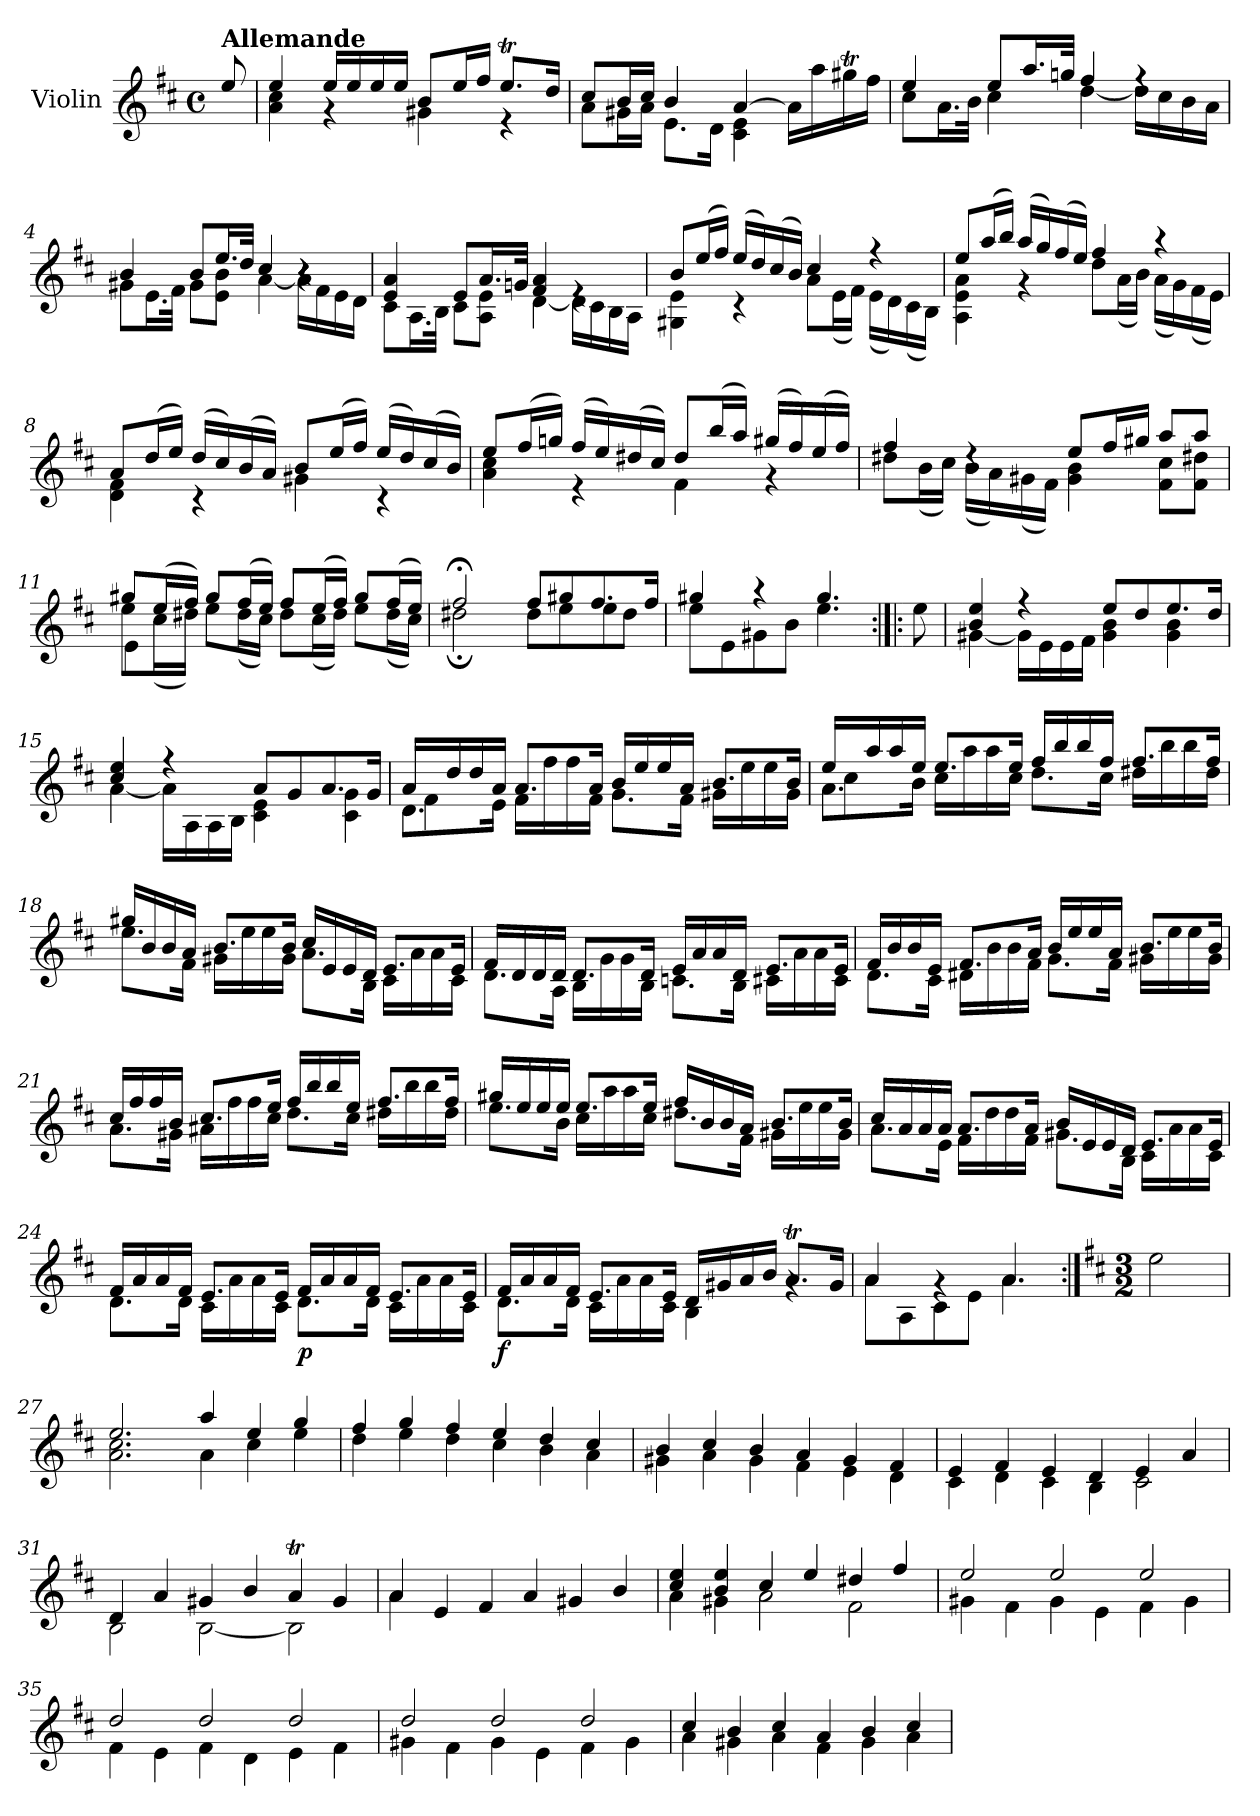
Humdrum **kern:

**kern	**dynam
*part1	*part1
*staff1	*staff1
*I"Violin	*
*I'Vln.	*
*clefG2	*
*k[f#c#]	*
*M4/4	*
*met(c)	*
=	=
!LO:TX:a:B:t=Allemande	!
8ee/	.
=1	=1
*^	*
4ee/	4a\ 4cc#\	.
16ee/LL	4r	.
16ee/	.	.
16ee/	.	.
16ee/JJ	.	.
8b/L	4g#X\	.
16ee/L	.	.
16ff#/JJ	.	.
8.eeT/L	4r	.
16dd/Jk	.	.
=2	=2	=2
*	*^	*
8cc#/L	8a\L	2ryy	.
16b/L	16g#X\L	.	.
16cc#/JJ	16a\JJ	.	.
4b/	8.e\L	.	.
.	16d\Jk	.	.
[4a/	4c#\ 4e\	4ryy	.
16a\LL]	4ryy	4ryy	.
16aa\	.	.	.
16gg#Xt\	.	.	.
16ff#\JJ	.	.	.
*	*v	*v	*
=3	=3	=3
4ee/	8cc#\L	.
.	16.a\L	.
.	32b\JJk	.
8ee/L	4cc#\	.
16.aa/L	.	.
32ggn/JJk	.	.
4ff#/	[4dd\	.
4rff	16dd\LL]	.
.	16cc#\	.
.	16b\	.
.	16a\JJ	.
=4	=4	=4
*	*^	*
4b/	8g#X\L	2.ryy	.
.	16.e\L	.	.
.	32f#\JJk	.	.
8b/L	8g#\L	.	.
16.ee/L	8e\ 8b\J	.	.
32dd/JJk	.	.	.
4cc#/	[4a\	.	.
4r	16a\LL]	4r	.
.	16f#\	.	.
.	16e\	.	.
.	16d\JJ	.	.
*	*v	*v	*
!!LO:LB:g=z
=5	=5	=5
4e/ 4a/	8c#\L	.
.	16.A\L	.
.	32B\JJk	.
8e/L	8c#\L	.
16.a/L	8A\ 8e\J	.
32gn/JJk	.	.
4f#/ 4a/	[4d\	.
4re	16d\LL]	.
.	16c#\	.
.	16B\	.
.	16A\JJ	.
=6	=6	=6
8b/L	4G#X\ 4e\	.
(16ee/L	.	.
16ff#/JJ)	.	.
(16ee/LL	4r	.
16dd/)	.	.
(16cc#/	.	.
16b/JJ)	.	.
4cc#/	8a\L	.
.	(16e\L	.
.	16f#\JJ)	.
4r	(16e\LL	.
.	16d\)	.
.	(16c#\	.
.	16B\JJ)	.
=7	=7	=7
8ee/L	4A\ 4e\ 4a\	.
(16aa/L	.	.
16bb/JJ)	.	.
(16aa/LL	4r	.
16gg/)	.	.
(16ff#/	.	.
16ee/JJ)	.	.
4ff#/	8dd\L	.
.	(16a\L	.
.	16b\JJ)	.
4r	(16a\LL	.
.	16g\)	.
.	(16f#\	.
.	16e\JJ)	.
!!LO:LB:g=z	!!
=8	=8	=8
8a/L	4d\ 4f#\	.
(16dd/L	.	.
16ee/JJ)	.	.
(16dd/LL	4r	.
16cc#/)	.	.
(16b/	.	.
16a/JJ)	.	.
8b/L	4g#X\	.
(16ee/L	.	.
16ff#/JJ)	.	.
(16ee/LL	4r	.
16dd/)	.	.
(16cc#/	.	.
16b/JJ)	.	.
=9	=9	=9
8ee/L	4a\ 4cc#\	.
(16ff#/L	.	.
16ggn/JJ)	.	.
(16ff#/LL	4r	.
16ee/)	.	.
(16dd#X/	.	.
16cc#/JJ)	.	.
8dd#/L	4f#\	.
(16bb/L	.	.
16aa/JJ)	.	.
(16gg#X/LL	4r	.
16ff#/)	.	.
(16ee/	.	.
16ff#/JJ)	.	.
=10	=10	=10
4ff#/	8dd#X\L	.
.	(16b\L	.
.	16cc#\JJ)	.
4rdd	(16b\LL	.
.	16a\)	.
.	(16g#X\	.
.	16f#\JJ)	.
8ee/L	4g#\ 4b\	.
16ff#/L	.	.
16gg#X/JJ	.	.
8aa/L	8f#\ 8cc#\L	.
8aa/J	8f#\ 8dd#X\J	.
!!LO:LB:g=z	!!
=11	=11	=11
*	*^	*
8gg#X/L	8ee\L	4e\	.
(16ee/L	(16cc#\L	.	.
16ff#/JJ)	16dd#X\JJ)	.	.
8gg#/L	8ee\L	4ryy	.
(16ff#/L	(16dd#\L	.	.
16ee/JJ)	16cc#\JJ)	.	.
8ff#/L	8dd#\L	2ryy	.
(16ee/L	(16cc#\L	.	.
16ff#/JJ)	16dd#\JJ)	.	.
8gg#/L	8ee\L	.	.
(16ff#/L	(16dd#\L	.	.
16ee/JJ)	16cc#\JJ)	.	.
*	*v	*v	*
=12	=12	=12
2ff#;</	2dd#X;\	.
8ff#/L	8dd#\L	.
8gg#X/	8ee\	.
8.ff#/	8ee\	.
.	8dd#\J	.
16ff#/Jk	.	.
=13	=13	=13
4gg#X/	8ee\L	.
.	8e\	.
4r	8g#X\	.
.	8b\J	.
4.gg#/	4.ee\	.
*v	*v	*
=13X1:|!|:	=13X1:|!|:
8ee\	.
=14	=14
*^	*
*	*^	*
4b/ 4ee/	[4g#X\	4ryy	.
4r	16g#\LL]	4ryy	.
.	16e\	.	.
.	16e\	.	.
.	16f#\JJ	.	.
8ee/L	4g#\ 4b\	2ryy	.
8dd/	.	.	.
8.ee/	4g#\ 4b\	.	.
16dd/Jk	.	.	.
*	*v	*v	*
!!LO:LB:g=z
=15	=15	=15
4cc#/ 4ee/	[4a\	.
4r	16a\LL]	.
.	16A\	.
.	16A\	.
.	16B\JJ	.
8a/L	4c#\ 4e\	.
8g/	.	.
8.a/	4c#\ 4g\	.
16g/Jk	.	.
=16	=16	=16
*	*^	*
16a/LL	8.d\L	4f#\	.
16dd/	.	.	.
16dd/	.	.	.
16a/JJ	16e\Jk	.	.
8.a/L	16f#\LL	4ryy	.
.	16ff#\	.	.
.	16ff#\	.	.
16a/Jk	16f#\JJ	.	.
16b/LL	8.g\L	2ryy	.
16ee/	.	.	.
16ee/	.	.	.
16a/JJ	16f#\Jk	.	.
8.b/L	16g#X\LL	.	.
.	16ee\	.	.
.	16ee\	.	.
16b/Jk	16g#\JJ	.	.
=17	=17	=17	=17
16ee/LL	8.a\L	4cc#\	.
16aa/	.	.	.
16aa/	.	.	.
16ee/JJ	16b\Jk	.	.
8.ee/L	16cc#\LL	4ryy	.
.	16aa\	.	.
.	16aa\	.	.
16ee/Jk	16cc#\JJ	.	.
16ff#/LL	8.dd\L	2ryy	.
16bb/	.	.	.
16bb/	.	.	.
16ff#/JJ	16cc#\Jk	.	.
8.ff#/L	16dd#X\LL	.	.
.	16bb\	.	.
.	16bb\	.	.
16ff#/Jk	16dd#\JJ	.	.
*	*v	*v	*
!!LO:LB:g=z
=18	=18	=18
16gg#X/LL	8.ee\L	.
16b/	.	.
16b/	.	.
16a/JJ	16f#\Jk	.
8.b/L	16g#X\LL	.
.	16ee\	.
.	16ee\	.
16b/Jk	16g#\JJ	.
16cc#/LL	8.a\L	.
16e/	.	.
16e/	.	.
16d/JJ	16B\Jk	.
8.e/L	16c#\LL	.
.	16a\	.
.	16a\	.
16e/Jk	16c#\JJ	.
=19	=19	=19
16f#/LL	8.d\L	.
16d/	.	.
16d/	.	.
16d/JJ	16A\Jk	.
8.d/L	16B\LL	.
.	16g\	.
.	16g\	.
16d/Jk	16B\JJ	.
16e/LL	8.cn\L	.
16a/	.	.
16a/	.	.
16d/JJ	16B\Jk	.
8.e/L	16c#X\LL	.
.	16a\	.
.	16a\	.
16e/Jk	16c#\JJ	.
!!LO:LB:g=z	!!
=20	=20	=20
16f#/LL	8.d\L	.
16b/	.	.
16b/	.	.
16e/JJ	16c#\Jk	.
8.f#/L	16d#X\LL	.
.	16b\	.
.	16b\	.
16a/Jk	16f#\JJ	.
16b/LL	8.g\L	.
16ee/	.	.
16ee/	.	.
16a/JJ	16f#\Jk	.
8.b/L	16g#X\LL	.
.	16ee\	.
.	16ee\	.
16b/Jk	16g#\JJ	.
=21	=21	=21
16cc#/LL	8.a\L	.
16ff#/	.	.
16ff#/	.	.
16b/JJ	16g#X\Jk	.
8.cc#/L	16a#X\LL	.
.	16ff#\	.
.	16ff#\	.
16ee/Jk	16cc#\JJ	.
16ff#/LL	8.dd\L	.
16bb/	.	.
16bb/	.	.
16ee/JJ	16cc#\Jk	.
8.ff#/L	16dd#X\LL	.
.	16bb\	.
.	16bb\	.
16ff#/Jk	16dd#\JJ	.
!!LO:LB:g=z	!!
=22	=22	=22
16gg#X/LL	8.ee\L	.
16ee/	.	.
16ee/	.	.
16ee/JJ	16b\Jk	.
8.ee/L	16cc#\LL	.
.	16aa\	.
.	16aa\	.
16ee/Jk	16cc#\JJ	.
16ff#/LL	8.dd#X\L	.
16b/	.	.
16b/	.	.
16a/JJ	16f#\Jk	.
8.b/L	16g#X\LL	.
.	16ee\	.
.	16ee\	.
16b/Jk	16g#\JJ	.
=23	=23	=23
16cc#/LL	8.a\L	.
16a/	.	.
16a/	.	.
16a/JJ	16e\Jk	.
8.a/L	16f#\LL	.
.	16dd\	.
.	16dd\	.
16a/Jk	16f#\JJ	.
16b/LL	8.g#X\L	.
16e/	.	.
16e/	.	.
16d/JJ	16B\Jk	.
8.e/L	16c#\LL	.
.	16a\	.
.	16a\	.
16e/Jk	16c#\JJ	.
!!LO:LB:g=z	!!
=24	=24	=24
16f#/LL	8.d\L	.
16a/	.	.
16a/	.	.
16f#/JJ	16d\Jk	.
8.e/L	16c#\LL	.
.	16a\	.
.	16a\	.
16e/Jk	16c#\JJ	.
!	!	!LO:DY:b
16f#/LL	8.d\L	p
16a/	.	.
16a/	.	.
16f#/JJ	16d\Jk	.
8.e/L	16c#\LL	.
.	16a\	.
.	16a\	.
16e/Jk	16c#\JJ	.
=25	=25	=25
!	!	!LO:DY:b
16f#/LL	8.d\L	f
16a/	.	.
16a/	.	.
16f#/JJ	16d\Jk	.
8.e/L	16c#\LL	.
.	16a\	.
.	16a\	.
16e/Jk	16c#\JJ	.
16d/LL	4B\	.
16g#X/	.	.
16a/	.	.
16b/JJ	.	.
8.aT/L	4rg	.
16g#/Jk	.	.
=26	=26	=26
4a/	8a\L	.
.	8A\	.
4rg	8c#\	.
.	8e\J	.
4.a/	4.a\	.
*v	*v	*
!!LO:PB:g=z
=26X2:|!	=26X2:|!
*k[f#c#]	*
*M3/2	*
*^	*
!LO:TX:a:B:t=Courante	!	!
*v	*v	*
2ee\	.
=27	=27
*^	*
2.ee/	2.a\ 2.cc#\	.
4aa/	4a\	.
4ee/	4cc#\	.
4gg/	4ee\	.
=28	=28	=28
4ff#/	4dd\	.
4gg/	4ee\	.
4ff#/	4dd\	.
4ee/	4cc#\	.
4dd/	4b\	.
4cc#/	4a\	.
=29	=29	=29
4b/	4g#X\	.
4cc#/	4a\	.
4b/	4g#\	.
4a/	4f#\	.
4g#/	4e\	.
4f#/	4d\	.
=30	=30	=30
4e/	4c#\	.
4f#/	4d\	.
4e/	4c#\	.
4d/	4B\	.
4e/	2c#\	.
4a/	.	.
=31	=31	=31
4d/	2B\	.
4a/	.	.
4g#X/	[2B\	.
4b/	.	.
4aT/	2B\]	.
4g#/	.	.
=32	=32	=32
4a/	4a\	.
4e/	4ryy	.
4f#/	4ryy	.
4a/	4ryy	.
4g#X/	4ryy	.
4b/	4ryy	.
!!LO:LB:g=z	!!
=33	=33	=33
4cc#/ 4ee/	4a\	.
4b/ 4ee/	4g#X\	.
4cc#/	2a\	.
4ee/	.	.
4dd#X/	2f#\	.
4ff#/	.	.
=34	=34	=34
2ee/	4g#X\	.
.	4f#\	.
2ee/	4g#\	.
.	4e\	.
2ee/	4f#\	.
.	4g#\	.
=35	=35	=35
2dd/	4f#\	.
.	4e\	.
2dd/	4f#\	.
.	4d\	.
2dd/	4e\	.
.	4f#\	.
=36	=36	=36
2dd/	4g#X\	.
.	4f#\	.
2dd/	4g#\	.
.	4e\	.
2dd/	4f#\	.
.	4g#\	.
=37	=37	=37
4cc#/	4a\	.
4b/	4g#X\	.
4cc#/	4a\	.
4a/	4f#\	.
4b/	4g#\	.
4cc#/	4a\	.
*v	*v	*
=	=
*-	*-
